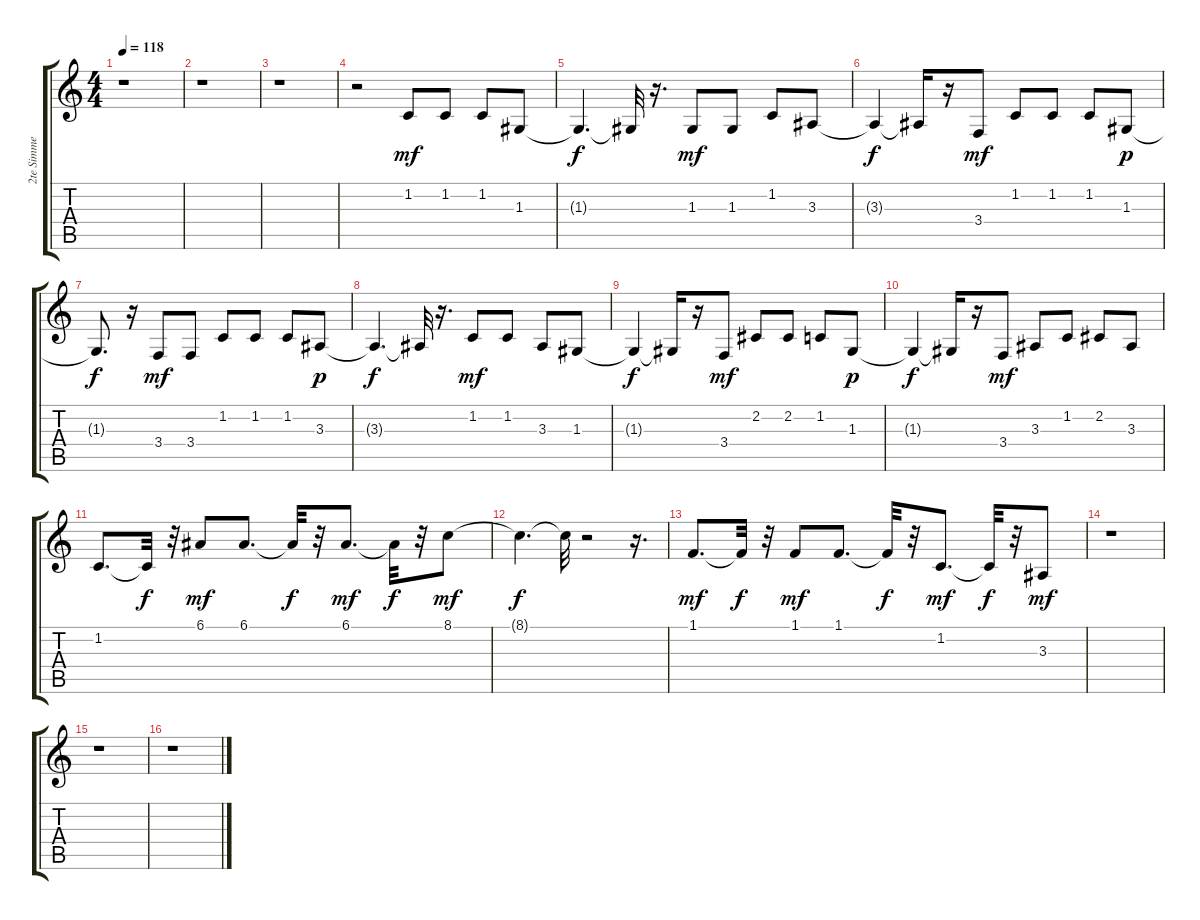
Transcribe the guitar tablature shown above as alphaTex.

\track ("2te Simme" "2te Simme") {instrument tuba}
\staff {score tabs}
\tuning (E4 B3 G3 D3 A2 E2) {hide}
\ts (4 4)
\tempo 118
\clef g2
\ks c
r.1{dy f} |
r.1 |
r.1 |
r.2 1.2.8{dy mf} 1.2.8 1.2.8 1.3.8 |
1.3{t}.4{d dy f} 1.3{t}.32 r.16{d} 1.3.8{dy mf} 1.3.8 1.2.8 3.3.8 |
3.3{t}.4{dy f} 3.3{t}.16 r.16 3.4.8{dy mf} 1.2.8 1.2.8 1.2.8 1.3.8{dy p} |
1.3{t}.8{d dy f} r.16 3.4.8{dy mf} 3.4.8 1.2.8 1.2.8 1.2.8 3.3.8{dy p} |
3.3{t}.4{d dy f} 3.3{t}.32 r.16{d} 1.2.8{dy mf} 1.2.8 3.3.8 1.3.8 |
1.3{t}.4{dy f} 1.3{t}.16 r.16 3.4.8{dy mf} 2.2.8 2.2.8 1.2.8 1.3.8{dy p} |
1.3{t}.4{dy f} 1.3{t}.16 r.16 3.4.8{dy mf} 3.3.8 1.2.8 2.2.8 3.3.8 |
1.2.8{d} 1.2{t}.32{dy f} r.32 6.1.8{dy mf} 6.1.8{d} 6.1{t}.32{dy f} r.32 6.1.8{d dy mf} 6.1{t}.32{dy f} r.32 8.1.8{dy mf} |
8.1{t}.4{d dy f} 8.1{t}.32 r.2 r.16{d} |
1.1.8{d dy mf} 1.1{t}.32{dy f} r.32 1.1.8{dy mf} 1.1.8{d} 1.1{t}.32{dy f} r.32 1.2.8{d dy mf} 1.2{t}.32{dy f} r.32 3.3.8{dy mf} |
r.1 |
r.1 |
r.1
